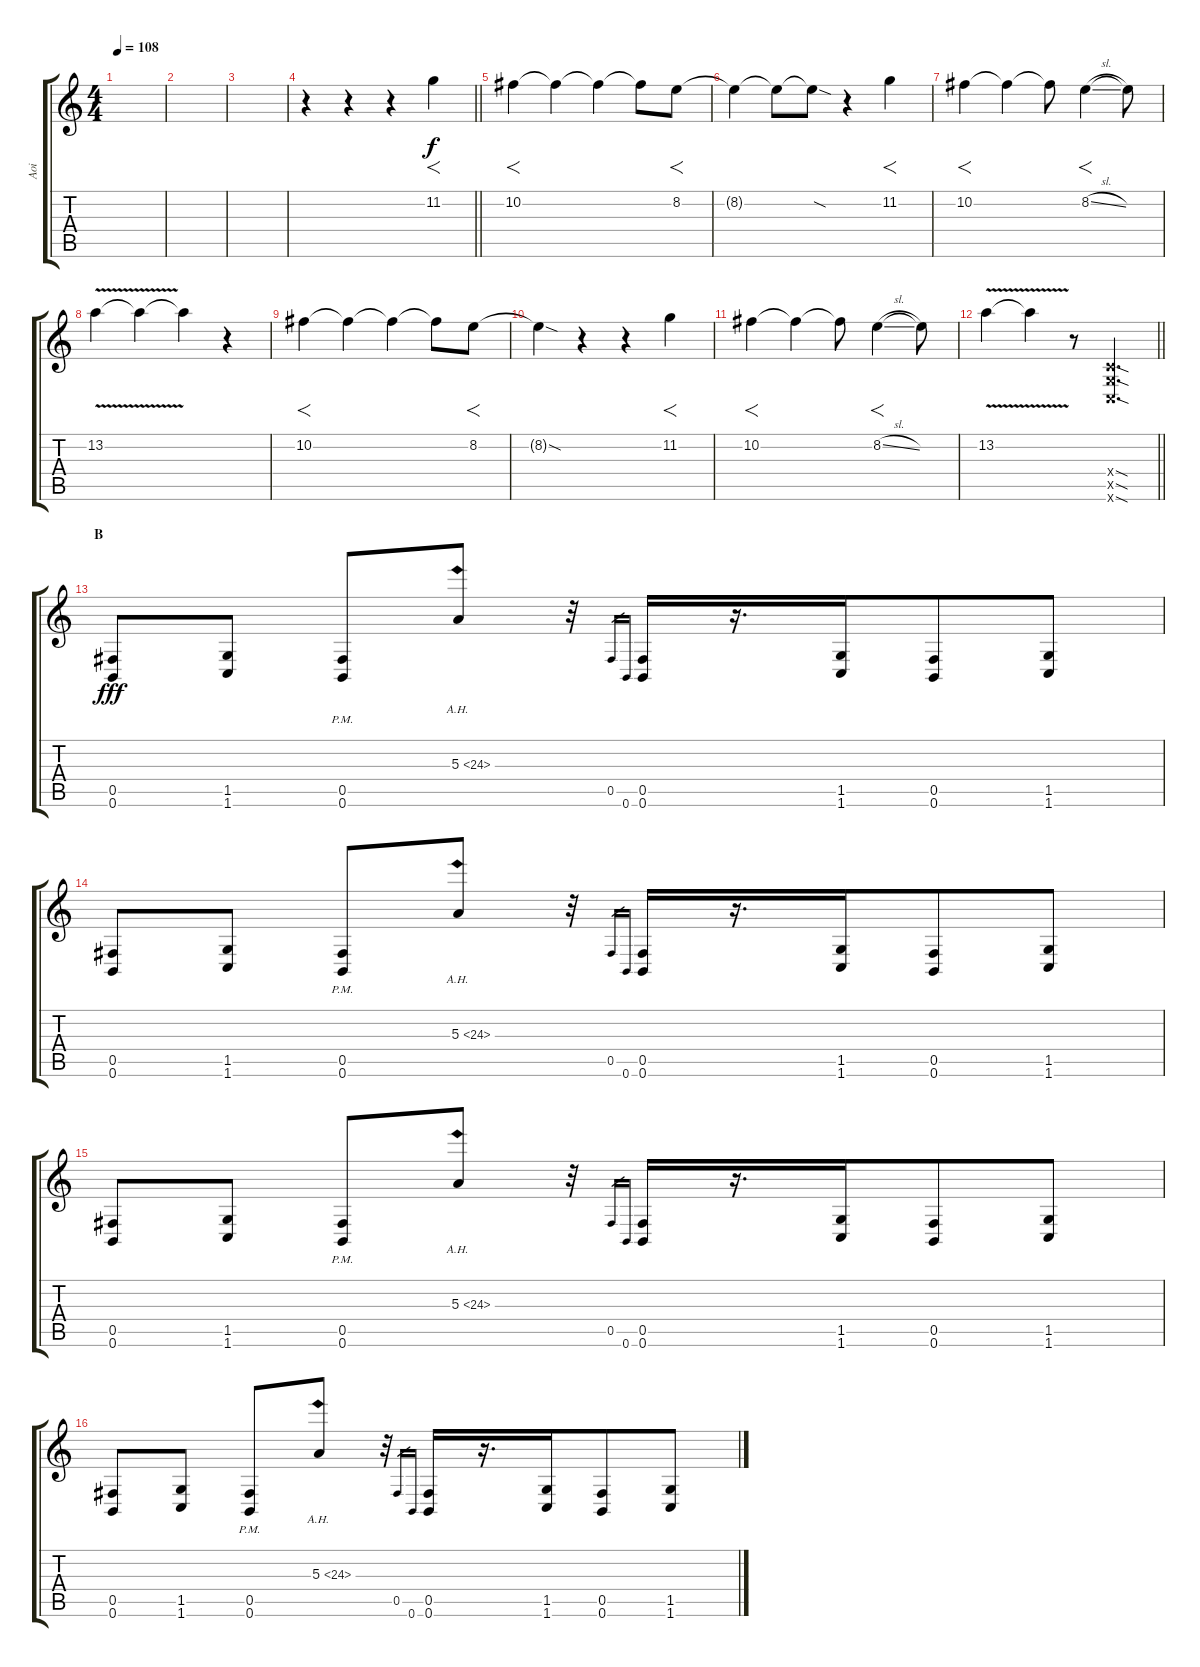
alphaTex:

\track ("Aoi" "Aoi") {instrument overdrivenguitar}
\staff {score tabs}
\tuning (Db4 Ab3 E3 B2 Gb2 B1) {hide}
\ts (4 4)
\tempo 108
\clef g2
\ks c
|
|
|
\barLineRight lightlight
r.4 r.4 r.4 11.2.4{f volume 4} |
10.2.4{f dy f} 10.2{t}.4 10.2{t}.4 10.2{t}.8 8.2.8{f} |
8.2{t}.4 8.2{t}.8 8.2{sod t}.8 r.4 11.2.4{f} |
10.2.4{f} 10.2{t}.4 10.2{t}.8 8.2{sl}.4{f} 8.2{t}.8 |
13.2{v}.4 13.2{t}.4 13.2{t}.4 r.4 |
10.2.4{f} 10.2{t}.4 10.2{t}.4 10.2{t}.8 8.2.8{f} |
8.2{sod t}.4 r.4 r.4 11.2.4{f} |
10.2.4{f} 10.2{t}.4 10.2{t}.8 8.2{sl}.4{f} 8.2{t}.8 |
\barLineRight lightlight
13.2{v}.4 13.2{t}.4 r.8 (1.4{sod x} 1.5{sod x} 1.6{sod x}).4{d volume 14} |
\section ("" "B")
(0.5 0.6).8{dy fff} (1.5 1.6).8 (0.5{pm} 0.6{pm}).8 5.3{ah 19}.8 r.32 0.5.16{gr} 0.6.16{gr} (0.5 0.6).16 r.16{d} (1.5 1.6).16{beam merge} (0.5 0.6).8 (1.5 1.6).8 |
(0.5 0.6).8 (1.5 1.6).8 (0.5{pm} 0.6{pm}).8 5.3{ah 19}.8 r.32 0.5.16{gr} 0.6.16{gr} (0.5 0.6).16 r.16{d} (1.5 1.6).16{beam merge} (0.5 0.6).8 (1.5 1.6).8 |
(0.5 0.6).8 (1.5 1.6).8 (0.5{pm} 0.6{pm}).8 5.3{ah 19}.8 r.32 0.5.16{gr} 0.6.16{gr} (0.5 0.6).16 r.16{d} (1.5 1.6).16{beam merge} (0.5 0.6).8 (1.5 1.6).8 |
(0.5 0.6).8 (1.5 1.6).8 (0.5{pm} 0.6{pm}).8 5.3{ah 19}.8 r.32 0.5.16{gr} 0.6.16{gr} (0.5 0.6).16 r.16{d} (1.5 1.6).16{beam merge} (0.5 0.6).8 (1.5 1.6).8
